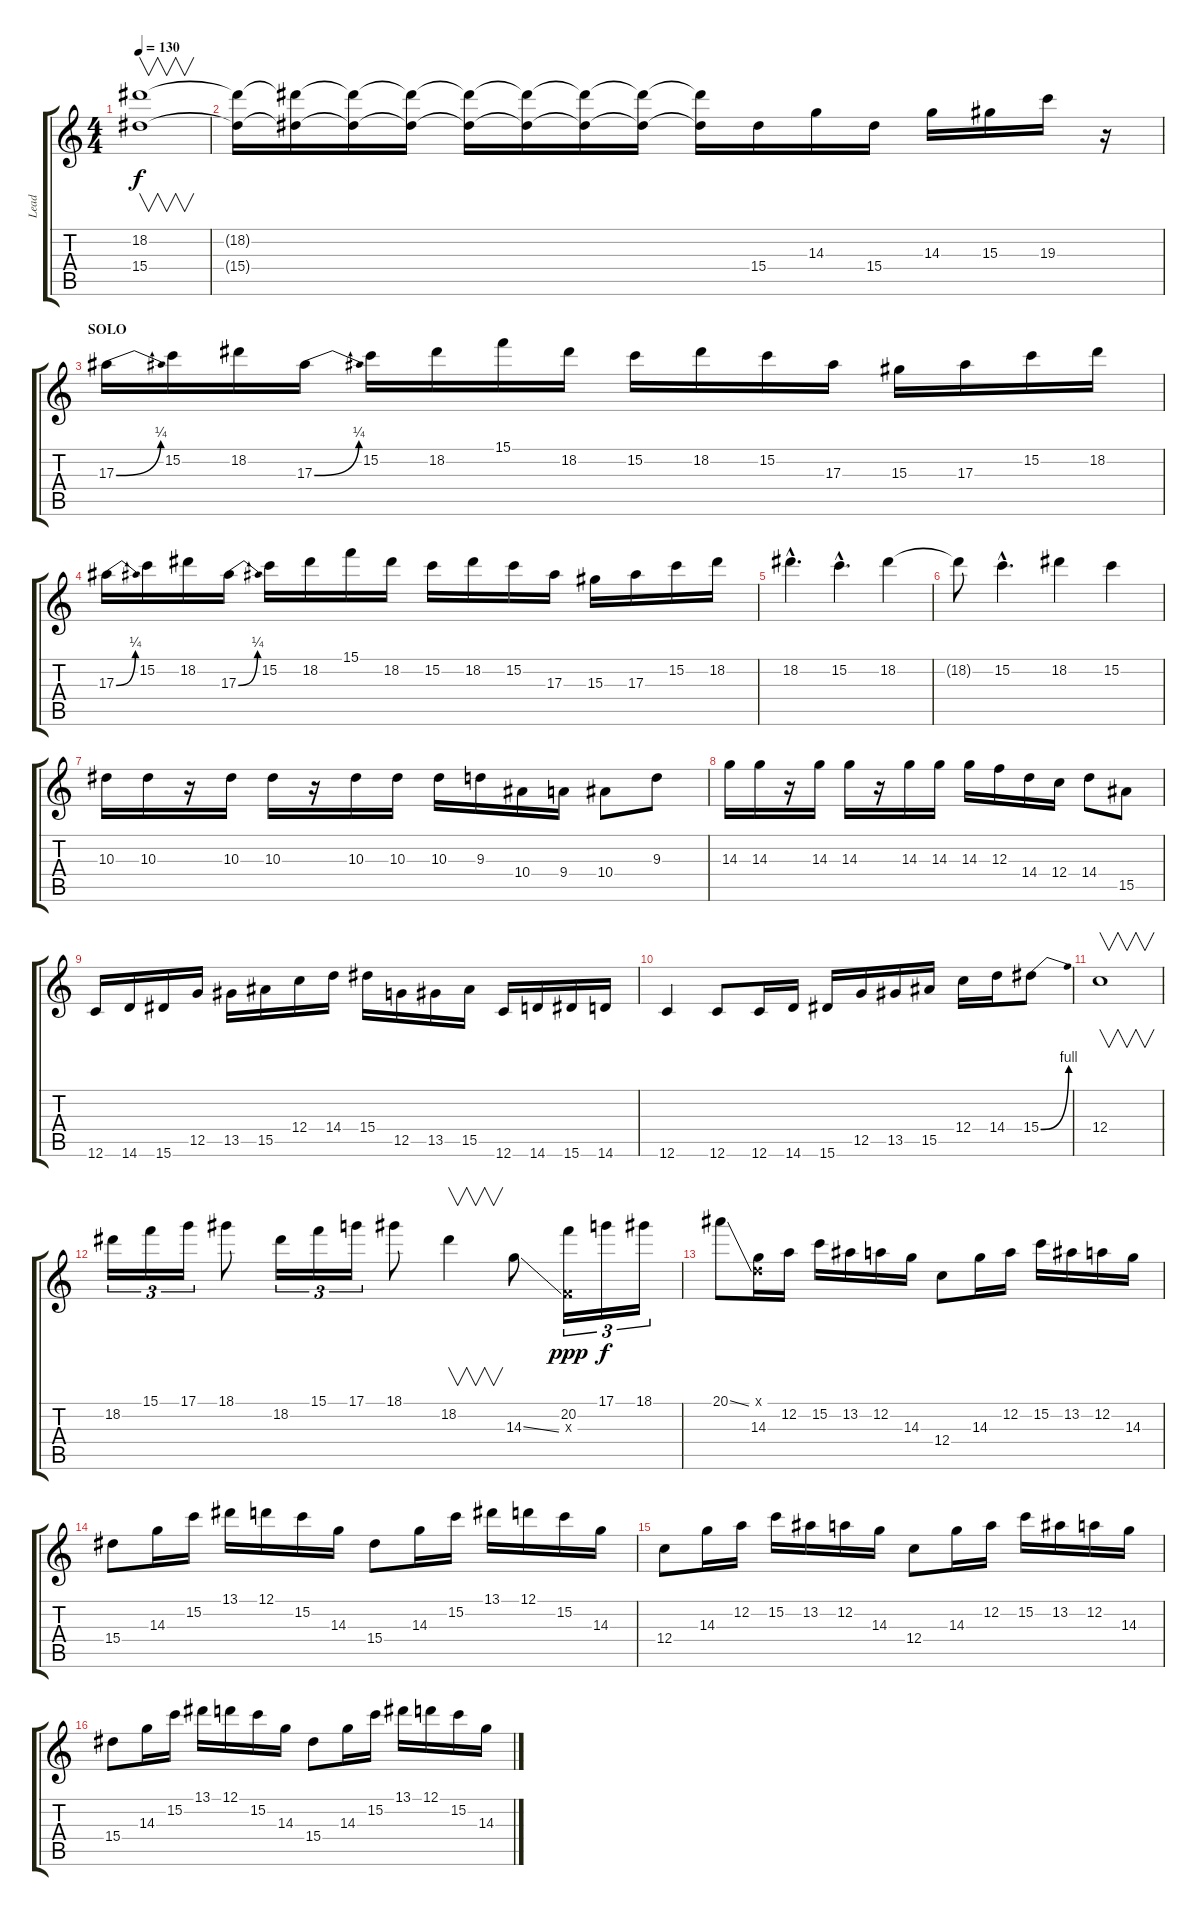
\track ("Lead" "Lead") {instrument overdrivenguitar}
\staff {score tabs}
\tuning (D4 A3 F3 C3 G2 C2) {hide}
\ts (4 4)
\tempo 130
\clef g2
\ks c
(18.2 15.4).1{v dy f volume 16} |
(18.2{t} 15.4{t}).16 (18.2{t} 15.4{t}).16 (18.2{t} 15.4{t}).16 (18.2{t} 15.4{t}).16 (18.2{t} 15.4{t}).16 (18.2{t} 15.4{t}).16 (18.2{t} 15.4{t}).16 (18.2{t} 15.4{t}).16 (18.2{t} 15.4{t}).16 15.4.16 14.3.16 15.4.16 14.3.16 15.3.16 19.3.16 r.16 |
\section ("" "SOLO")
17.3{be (bend 0 0 60 1)}.16 15.2.16 18.2.16 17.3{be (bend 0 0 60 1)}.16 15.2.16 18.2.16 15.1.16 18.2.16 15.2.16 18.2.16 15.2.16 17.3.16 15.3.16 17.3.16 15.2.16 18.2.16 |
17.3{be (bend 0 0 60 1)}.16 15.2.16 18.2.16 17.3{be (bend 0 0 60 1)}.16 15.2.16 18.2.16 15.1.16 18.2.16 15.2.16 18.2.16 15.2.16 17.3.16 15.3.16 17.3.16 15.2.16 18.2.16 |
18.2{hac}.4{d} 15.2{hac}.4{d} 18.2.4 |
18.2{t}.8 15.2{hac}.4{d} 18.2.4 15.2.4 |
10.3.16 10.3.16 r.16 10.3.16 10.3.16 r.16 10.3.16 10.3.16 10.3.16 9.3.16 10.4.16 9.4.16 10.4.8 9.3.8 |
14.3.16 14.3.16 r.16 14.3.16 14.3.16 r.16 14.3.16 14.3.16 14.3.16 12.3.16 14.4.16 12.4.16 14.4.8 15.5.8 |
12.6.16 14.6.16 15.6.16 12.5.16 13.5.16 15.5.16 12.4.16 14.4.16 15.4.16 12.5.16 13.5.16 15.5.16 12.6.16 14.6.16 15.6.16 14.6.16 |
12.6.4 12.6.8 12.6.16 14.6.16 15.6.16 12.5.16 13.5.16 15.5.16 12.4.16 14.4.16 15.4{be (bend 0 0 60 4)}.8 |
12.4.1{v} |
18.2.16{tu (3 2)} 15.1.16{tu (3 2)} 17.1.16{tu (3 2)} 18.1.8 18.2.16{tu (3 2)} 15.1.16{tu (3 2)} 17.1.16{tu (3 2)} 18.1.8 18.2.4{v} 14.3{ss}.8 (20.2 0.3{x}).16{tu (3 2) dy ppp} 17.1.16{tu (3 2) dy f} 18.1.16{tu (3 2)} |
20.1{ss}.8 (0.1{x} 14.3).16 12.2.16 15.2.16 13.2.16 12.2.16 14.3.16 12.4.8 14.3.16 12.2.16 15.2.16 13.2.16 12.2.16 14.3.16 |
15.4.8 14.3.16 15.2.16 13.1.16 12.1.16 15.2.16 14.3.16 15.4.8 14.3.16 15.2.16 13.1.16 12.1.16 15.2.16 14.3.16 |
12.4.8 14.3.16 12.2.16 15.2.16 13.2.16 12.2.16 14.3.16 12.4.8 14.3.16 12.2.16 15.2.16 13.2.16 12.2.16 14.3.16 |
15.4.8 14.3.16 15.2.16 13.1.16 12.1.16 15.2.16 14.3.16 15.4.8 14.3.16 15.2.16 13.1.16 12.1.16 15.2.16 14.3.16
